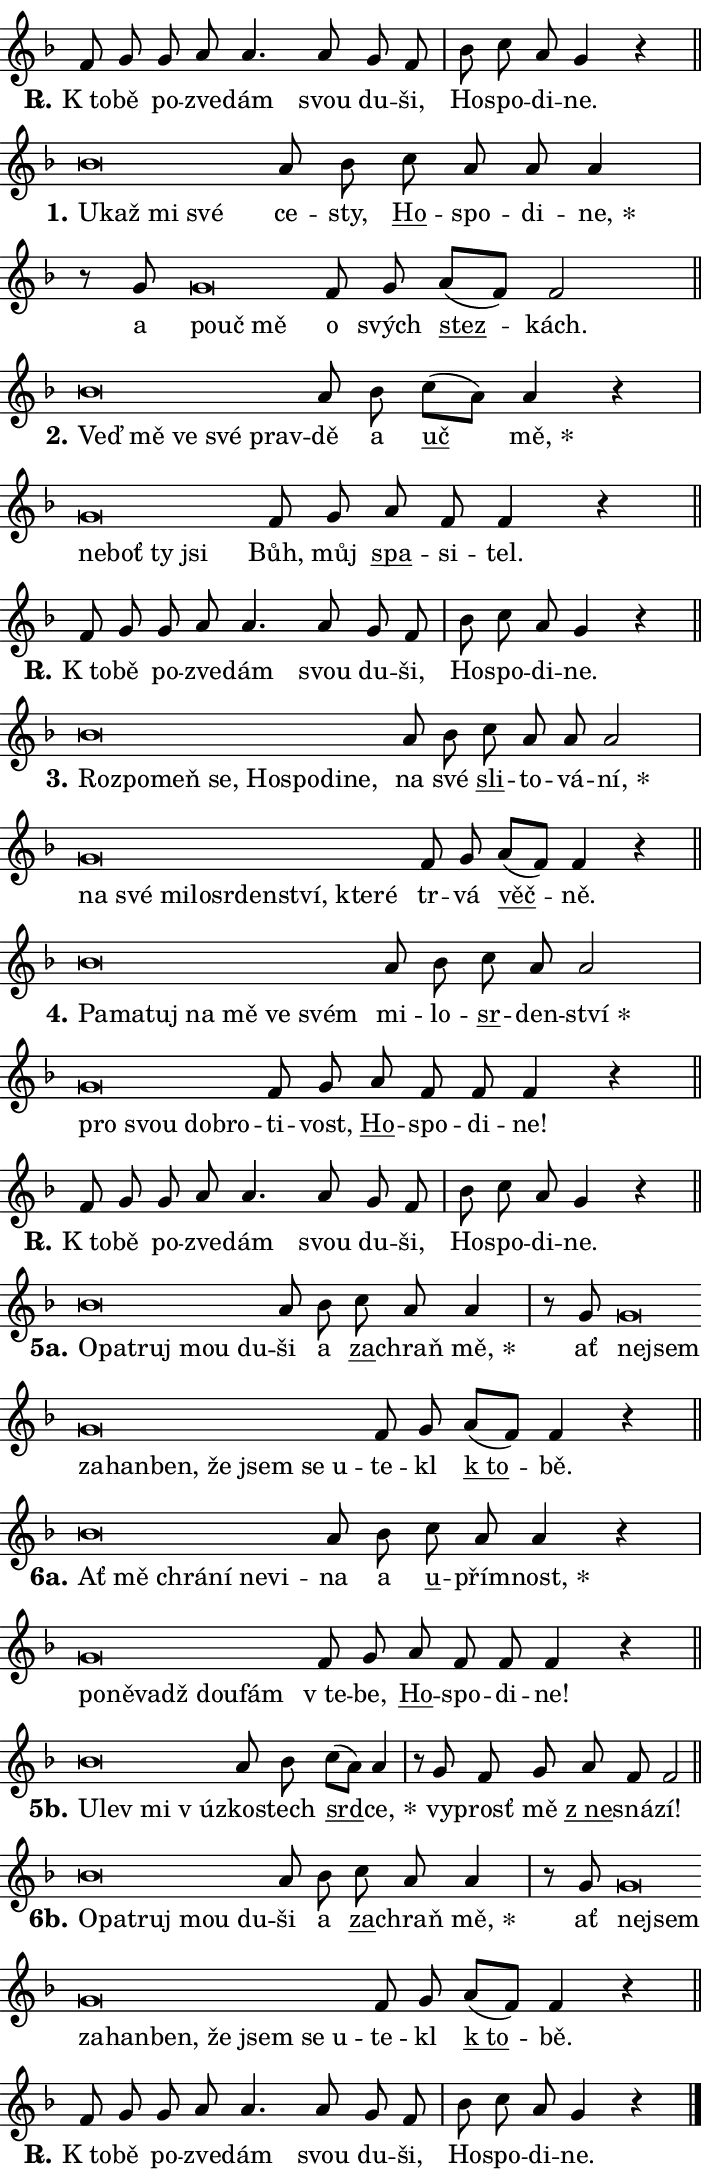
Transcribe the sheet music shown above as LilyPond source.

\version "2.24.0"
\header { tagline = "" }
\paper {
  indent = 0\cm
  top-margin = 0\cm
  right-margin = 0.13\cm % to fit lyric hyphens
  bottom-margin = 0\cm
  left-margin = 0\cm
  paper-width = 12\cm
  page-breaking = #ly:one-page-breaking
  system-system-spacing.basic-distance = #11
  score-system-spacing.basic-distance = #11
  ragged-last = ##f
}


%% Author: Thomas Morley
%% https://lists.gnu.org/archive/html/lilypond-user/2020-05/msg00002.html
#(define (line-position grob)
"Returns position of @var[grob} in current system:
   @code{'start}, if at first time-step
   @code{'end}, if at last time-step
   @code{'middle} otherwise
"
  (let* ((col (ly:item-get-column grob))
         (ln (ly:grob-object col 'left-neighbor))
         (rn (ly:grob-object col 'right-neighbor))
         (col-to-check-left (if (ly:grob? ln) ln col))
         (col-to-check-right (if (ly:grob? rn) rn col))
         (break-dir-left
           (and
             (ly:grob-property col-to-check-left 'non-musical #f)
             (ly:item-break-dir col-to-check-left)))
         (break-dir-right
           (and
             (ly:grob-property col-to-check-right 'non-musical #f)
             (ly:item-break-dir col-to-check-right))))
        (cond ((eqv? 1 break-dir-left) 'start)
              ((eqv? -1 break-dir-right) 'end)
              (else 'middle))))

#(define (tranparent-at-line-position vctor)
  (lambda (grob)
  "Relying on @code{line-position} select the relevant enry from @var{vctor}.
Used to determine transparency,"
    (case (line-position grob)
      ((end) (not (vector-ref vctor 0)))
      ((middle) (not (vector-ref vctor 1)))
      ((start) (not (vector-ref vctor 2))))))

noteHeadBreakVisibility =
#(define-music-function (break-visibility)(vector?)
"Makes @code{NoteHead}s transparent relying on @var{break-visibility}"
#{
  \override NoteHead.transparent =
    #(tranparent-at-line-position break-visibility)
#})

#(define delete-ledgers-for-transparent-note-heads
  (lambda (grob)
    "Reads whether a @code{NoteHead} is transparent.
If so this @code{NoteHead} is removed from @code{'note-heads} from
@var{grob}, which is supposed to be @code{LedgerLineSpanner}.
As a result ledgers are not printed for this @code{NoteHead}"
    (let* ((nhds-array (ly:grob-object grob 'note-heads))
           (nhds-list
             (if (ly:grob-array? nhds-array)
                 (ly:grob-array->list nhds-array)
                 '()))
           ;; Relies on the transparent-property being done before
           ;; Staff.LedgerLineSpanner.after-line-breaking is executed.
           ;; This is fragile ...
           (to-keep
             (remove
               (lambda (nhd)
                 (ly:grob-property nhd 'transparent #f))
               nhds-list)))
      ;; TODO find a better method to iterate over grob-arrays, similiar
      ;; to filter/remove etc for lists
      ;; For now rebuilt from scratch
      (set! (ly:grob-object grob 'note-heads)  '())
      (for-each
        (lambda (nhd)
          (ly:pointer-group-interface::add-grob grob 'note-heads nhd))
        to-keep))))

squashNotes = {
  \override NoteHead.X-extent = #'(-0.2 . 0.2)
  \override NoteHead.Y-extent = #'(-0.75 . 0)
  \override NoteHead.stencil =
    #(lambda (grob)
       (let ((pos (ly:grob-property grob 'staff-position)))
         (begin
           (if (< pos -7) (display "ERROR: Lower brevis then expected\n") (display ""))
           (if (<= pos -6) ly:text-interface::print ly:note-head::print))))
}
unSquashNotes = {
  \revert NoteHead.X-extent
  \revert NoteHead.Y-extent
  \revert NoteHead.stencil
}

hideNotes = \noteHeadBreakVisibility #begin-of-line-visible
unHideNotes = \noteHeadBreakVisibility #all-visible

% work-around for resetting accidentals
% https://lilypond.org/doc/v2.23/Documentation/notation/displaying-rhythms#unmetered-music
cadenzaMeasure = {
  \cadenzaOff
  \partial 1024 s1024
  \cadenzaOn
}

#(define-markup-command (accent layout props text) (markup?)
  "Underline accented syllable"
  (interpret-markup layout props
    #{\markup \override #'(offset . 4.3) \underline { #text }#}))

responsum = \markup \concat {
  "R" \hspace #-1.05 \path #0.1 #'((moveto 0 0.07) (lineto 0.9 0.8)) \hspace #0.05 "."
}

spaceSize = #0.6828661417322834 % exact space size for TeX Gyre Schola

\layout {
  \context {
    \Staff
    \remove "Time_signature_engraver"
    \override LedgerLineSpanner.after-line-breaking = #delete-ledgers-for-transparent-note-heads
  }
  \context {
    \Lyrics {
      \override LyricSpace.minimum-distance = \spaceSize
      \override LyricText.font-name = #"TeX Gyre Schola"
      \override LyricText.font-size = 1
      \override StanzaNumber.font-name = #"TeX Gyre Schola Bold"
      \override StanzaNumber.font-size = 1
    }
  }
  \context {
    \Score 
    \override NoteHead.text =
      #(lambda (grob) 
        (let ((pos (ly:grob-property grob 'staff-position)))
          #{\markup {
            \combine
              \halign #-0.55 \raise #(if (= pos -6) 0 0.5) \override #'(thickness . 2) \draw-line #'(3.2 . 0)
              \musicglyph "noteheads.sM1"
          }#}))
  }
}

% magnetic-lyrics.ily
%
%   written by
%     Jean Abou Samra <jean@abou-samra.fr>
%     Werner Lemberg <wl@gnu.org>
%
%   adapted by
%     Jiri Hon <jiri.hon@gmail.com>
%
% Version 2022-Apr-15

% https://www.mail-archive.com/lilypond-user@gnu.org/msg149350.html

#(define (Left_hyphen_pointer_engraver context)
   "Collect syllable-hyphen-syllable occurrences in lyrics and store
them in properties.  This engraver only looks to the left.  For
example, if the lyrics input is @code{foo -- bar}, it does the
following.

@itemize @bullet
@item
Set the @code{text} property of the @code{LyricHyphen} grob between
@q{foo} and @q{bar} to @code{foo}.

@item
Set the @code{left-hyphen} property of the @code{LyricText} grob with
text @q{foo} to the @code{LyricHyphen} grob between @q{foo} and
@q{bar}.
@end itemize

Use this auxiliary engraver in combination with the
@code{lyric-@/text::@/apply-@/magnetic-@/offset!} hook."
   (let ((hyphen #f)
         (text #f))
     (make-engraver
      (acknowledgers
       ((lyric-syllable-interface engraver grob source-engraver)
        (set! text grob)))
      (end-acknowledgers
       ((lyric-hyphen-interface engraver grob source-engraver)
        ;(when (not (grob::has-interface grob 'lyric-space-interface))
          (set! hyphen grob)));)
      ((stop-translation-timestep engraver)
       (when (and text hyphen)
         (ly:grob-set-object! text 'left-hyphen hyphen))
       (set! text #f)
       (set! hyphen #f)))))

#(define (lyric-text::apply-magnetic-offset! grob)
   "If the space between two syllables is less than the value in
property @code{LyricText@/.details@/.squash-threshold}, move the right
syllable to the left so that it gets concatenated with the left
syllable.

Use this function as a hook for
@code{LyricText@/.after-@/line-@/breaking} if the
@code{Left_@/hyphen_@/pointer_@/engraver} is active."
   (let ((hyphen (ly:grob-object grob 'left-hyphen #f)))
     (when hyphen
       (let ((left-text (ly:spanner-bound hyphen LEFT)))
         (when (grob::has-interface left-text 'lyric-syllable-interface)
           (let* ((common (ly:grob-common-refpoint grob left-text X))
                  (this-x-ext (ly:grob-extent grob common X))
                  (left-x-ext
                   (begin
                     ;; Trigger magnetism for left-text.
                     (ly:grob-property left-text 'after-line-breaking)
                     (ly:grob-extent left-text common X)))
                  ;; `delta` is the gap width between two syllables.
                  (delta (- (interval-start this-x-ext)
                            (interval-end left-x-ext)))
                  (details (ly:grob-property grob 'details))
                  (threshold (assoc-get 'squash-threshold details 0.2)))
             (when (< delta threshold)
               (let* (;; We have to manipulate the input text so that
                      ;; ligatures crossing syllable boundaries are not
                      ;; disabled.  For languages based on the Latin
                      ;; script this is essentially a beautification.
                      ;; However, for non-Western scripts it can be a
                      ;; necessity.
                      (lt (ly:grob-property left-text 'text))
                      (rt (ly:grob-property grob 'text))
                      (is-space (grob::has-interface hyphen 'lyric-space-interface))
                      (space (if is-space " " ""))
                      (extra-delta (if is-space spaceSize 0))
                      ;; Append new syllable.
                      (ltrt-space (if (and (string? lt) (string? rt))
                                (string-append lt space rt)
                                (make-concat-markup (list lt space rt))))
                      ;; Right-align `ltrt` to the right side.
                      (ltrt-space-markup (grob-interpret-markup
                               grob
                               (make-translate-markup
                                (cons (interval-length this-x-ext) 0)
                                (make-right-align-markup ltrt-space)))))
                 (begin
                   ;; Don't print `left-text`.
                   (ly:grob-set-property! left-text 'stencil #f)
                   ;; Set text and stencil (which holds all collected
                   ;; syllables so far) and shift it to the left.
                   (ly:grob-set-property! grob 'text ltrt-space)
                   (ly:grob-set-property! grob 'stencil ltrt-space-markup)
                   (ly:grob-translate-axis! grob (- (- delta extra-delta)) X))))))))))


#(define (lyric-hyphen::displace-bounds-first grob)
   ;; Make very sure this callback isn't triggered too early.
   (let ((left (ly:spanner-bound grob LEFT))
         (right (ly:spanner-bound grob RIGHT)))
     (ly:grob-property left 'after-line-breaking)
     (ly:grob-property right 'after-line-breaking)
     (ly:lyric-hyphen::print grob)))

squashThreshold = #0.4

\layout {
  \context {
    \Lyrics
    \consists #Left_hyphen_pointer_engraver
    \override LyricText.after-line-breaking =
      #lyric-text::apply-magnetic-offset!
    \override LyricHyphen.stencil = #lyric-hyphen::displace-bounds-first
    \override LyricText.details.squash-threshold = \squashThreshold
    \override LyricHyphen.minimum-distance = 0
    \override LyricHyphen.minimum-length = \squashThreshold
  }
}

squashText = \override LyricText.details.squash-threshold = 9999
unSquashText = \override LyricText.details.squash-threshold = \squashThreshold

leftText = \override LyricText.self-alignment-X = #LEFT
unLeftText = \revert LyricText.self-alignment-X

starOffset = #(lambda (grob) 
                (let ((x_offset (ly:self-alignment-interface::aligned-on-x-parent grob)))
                  (if (= x_offset 0) 0 (+ x_offset 1.2))))

star = #(define-music-function (syllable)(string?)
"Append star separator at the end of a syllable"
#{
  \once \override LyricText.X-offset = #starOffset
  \lyricmode { \markup {
    #syllable
    \override #'((font-name . "TeX Gyre Schola Bold")) \hspace #0.2 \lower #0.65 \larger "*"
  } }
#})

starAccent = #(define-music-function (syllable)(string?)
"Append star separator at the end of a syllable and make accent"
#{
  \once \override LyricText.X-offset = #starOffset
  \lyricmode { \markup {
    \accent #syllable
    \override #'((font-name . "TeX Gyre Schola Bold")) \hspace #0.2 \lower #0.65 \larger "*"
  } }
#})

breath = #(define-music-function (syllable)(string?)
"Append breathing indicator at the end of a syllable"
#{
  \lyricmode { \markup { #syllable "+" } }
#})

optionalBreath = #(define-music-function (syllable)(string?)
"Append optional breathing indicator at the end of a syllable"
#{
  \lyricmode { \markup { #syllable "(+)" } }
#})


\score {
    <<
        \new Voice = "melody" { \cadenzaOn \key f \major \relative { f'8 g \bar "" g a a4. \bar "" a8 g f \cadenzaMeasure \bar "|" bes c a g4 r \cadenzaMeasure \bar "||" \break } }
        \new Lyrics \lyricsto "melody" { \lyricmode { \set stanza = \responsum
"K to" -- bě po -- zve -- dám svou du -- ši, Ho -- spo -- di -- ne. } }
    >>
    \layout {}
}

\score {
    <<
        \new Voice = "melody" { \cadenzaOn \key f \major \relative { \squashNotes bes'\breve*1/16 \hideNotes \breve*1/16 \bar "" \breve*1/16 \breve*1/16 \bar "" \unHideNotes \unSquashNotes a8 bes \bar "" c a a a4 \cadenzaMeasure \bar "|" r8 g8 \squashNotes g\breve*1/16 \hideNotes \breve*1/16 \breve*1/16 \bar "" \unHideNotes \unSquashNotes f8 g \bar "" a[( f)] f2 \cadenzaMeasure \bar "||" \break } }
        \new Lyrics \lyricsto "melody" { \lyricmode { \set stanza = "1."
\leftText U -- \squashText kaž mi své \unLeftText \unSquashText ce -- sty, \markup \accent Ho -- spo -- di -- \star ne, a \leftText po -- \squashText uč mě \unLeftText \unSquashText o svých \markup \accent stez -- kách. } }
    >>
    \layout {}
}

\score {
    <<
        \new Voice = "melody" { \cadenzaOn \key f \major \relative { \squashNotes bes'\breve*1/16 \hideNotes \breve*1/16 \bar "" \breve*1/16 \bar "" \breve*1/16 \breve*1/16 \bar "" \unHideNotes \unSquashNotes a8 bes \bar "" c[( a)] a4 r \cadenzaMeasure \bar "|" \squashNotes g\breve*1/16 \hideNotes \breve*1/16 \bar "" \breve*1/16 \breve*1/16 \bar "" \unHideNotes \unSquashNotes f8 g \bar "" a f f4 r \cadenzaMeasure \bar "||" \break } }
        \new Lyrics \lyricsto "melody" { \lyricmode { \set stanza = "2."
\leftText Veď \squashText mě ve své prav -- \unLeftText \unSquashText dě a \markup \accent uč \star mě, \leftText ne -- \squashText boť ty jsi \unLeftText \unSquashText Bůh, můj \markup \accent spa -- si -- tel. } }
    >>
    \layout {}
}

\score {
    <<
        \new Voice = "melody" { \cadenzaOn \key f \major \relative { f'8 g \bar "" g a a4. \bar "" a8 g f \cadenzaMeasure \bar "|" bes c a g4 r \cadenzaMeasure \bar "||" \break } }
        \new Lyrics \lyricsto "melody" { \lyricmode { \set stanza = \responsum
"K to" -- bě po -- zve -- dám svou du -- ši, Ho -- spo -- di -- ne. } }
    >>
    \layout {}
}

\score {
    <<
        \new Voice = "melody" { \cadenzaOn \key f \major \relative { \squashNotes bes'\breve*1/16 \hideNotes \breve*1/16 \bar "" \breve*1/16 \bar "" \breve*1/16 \bar "" \breve*1/16 \bar "" \breve*1/16 \bar "" \breve*1/16 \breve*1/16 \bar "" \unHideNotes \unSquashNotes a8 bes \bar "" c a a a2 \cadenzaMeasure \bar "|" \squashNotes g\breve*1/16 \hideNotes \breve*1/16 \bar "" \breve*1/16 \bar "" \breve*1/16 \bar "" \breve*1/16 \bar "" \breve*1/16 \bar "" \breve*1/16 \bar "" \breve*1/16 \breve*1/16 \bar "" \unHideNotes \unSquashNotes f8 g \bar "" a[( f)] f4 r \cadenzaMeasure \bar "||" \break } }
        \new Lyrics \lyricsto "melody" { \lyricmode { \set stanza = "3."
\leftText Roz -- \squashText po -- meň se, Ho -- spo -- di -- ne, \unLeftText \unSquashText na své \markup \accent sli -- to -- vá -- \star ní, \leftText na \squashText své mi -- lo -- sr -- den -- ství, kte -- ré \unLeftText \unSquashText tr -- vá \markup \accent věč -- ně. } }
    >>
    \layout {}
}

\score {
    <<
        \new Voice = "melody" { \cadenzaOn \key f \major \relative { \squashNotes bes'\breve*1/16 \hideNotes \breve*1/16 \bar "" \breve*1/16 \bar "" \breve*1/16 \bar "" \breve*1/16 \bar "" \breve*1/16 \breve*1/16 \bar "" \unHideNotes \unSquashNotes a8 bes \bar "" c a a2 \cadenzaMeasure \bar "|" \squashNotes g\breve*1/16 \hideNotes \breve*1/16 \bar "" \breve*1/16 \breve*1/16 \bar "" \unHideNotes \unSquashNotes f8 g \bar "" a f f f4 r \cadenzaMeasure \bar "||" \break } }
        \new Lyrics \lyricsto "melody" { \lyricmode { \set stanza = "4."
\leftText Pa -- \squashText ma -- tuj na mě ve svém \unLeftText \unSquashText mi -- lo -- \markup \accent sr -- den -- \star ství \leftText pro \squashText svou dob -- ro -- \unLeftText \unSquashText ti -- vost, \markup \accent Ho -- spo -- di -- ne! } }
    >>
    \layout {}
}

\score {
    <<
        \new Voice = "melody" { \cadenzaOn \key f \major \relative { f'8 g \bar "" g a a4. \bar "" a8 g f \cadenzaMeasure \bar "|" bes c a g4 r \cadenzaMeasure \bar "||" \break } }
        \new Lyrics \lyricsto "melody" { \lyricmode { \set stanza = \responsum
"K to" -- bě po -- zve -- dám svou du -- ši, Ho -- spo -- di -- ne. } }
    >>
    \layout {}
}

\score {
    <<
        \new Voice = "melody" { \cadenzaOn \key f \major \relative { \squashNotes bes'\breve*1/16 \hideNotes \breve*1/16 \bar "" \breve*1/16 \bar "" \breve*1/16 \breve*1/16 \bar "" \unHideNotes \unSquashNotes a8 bes \bar "" c a a4 \cadenzaMeasure \bar "|" r8 g \squashNotes g\breve*1/16 \hideNotes \breve*1/16 \bar "" \breve*1/16 \bar "" \breve*1/16 \bar "" \breve*1/16 \bar "" \breve*1/16 \bar "" \breve*1/16 \bar "" \breve*1/16 \breve*1/16 \bar "" \unHideNotes \unSquashNotes f8 g \bar "" a[( f)] f4 r \cadenzaMeasure \bar "||" \break } }
        \new Lyrics \lyricsto "melody" { \lyricmode { \set stanza = "5a."
\leftText O -- \squashText pa -- truj mou du -- \unLeftText \unSquashText ši a \markup \accent za -- chraň \star mě, ať \leftText nej -- \squashText sem za -- han -- ben, že jsem se u -- \unLeftText \unSquashText te -- kl \markup \accent "k to" -- bě. } }
    >>
    \layout {}
}

\score {
    <<
        \new Voice = "melody" { \cadenzaOn \key f \major \relative { \squashNotes bes'\breve*1/16 \hideNotes \breve*1/16 \bar "" \breve*1/16 \bar "" \breve*1/16 \bar "" \breve*1/16 \breve*1/16 \bar "" \unHideNotes \unSquashNotes a8 bes \bar "" c a a4 r \cadenzaMeasure \bar "|" \squashNotes g\breve*1/16 \hideNotes \breve*1/16 \bar "" \breve*1/16 \bar "" \breve*1/16 \breve*1/16 \bar "" \unHideNotes \unSquashNotes f8 g \bar "" a f f f4 r \cadenzaMeasure \bar "||" \break } }
        \new Lyrics \lyricsto "melody" { \lyricmode { \set stanza = "6a."
\leftText Ať \squashText mě chrá -- ní ne -- vi -- \unLeftText \unSquashText na a \markup \accent u -- přím -- \star nost, \leftText po -- \squashText ně -- vadž dou -- fám \unLeftText \unSquashText "v te" -- be, \markup \accent Ho -- spo -- di -- ne! } }
    >>
    \layout {}
}

\score {
    <<
        \new Voice = "melody" { \cadenzaOn \key f \major \relative { \squashNotes bes'\breve*1/16 \hideNotes \breve*1/16 \bar "" \breve*1/16 \breve*1/16 \bar "" \unHideNotes \unSquashNotes a8 bes \bar "" c[( a)] a4 \cadenzaMeasure \bar "|" r8 g f8 g \bar "" a f f2 \cadenzaMeasure \bar "||" \break } }
        \new Lyrics \lyricsto "melody" { \lyricmode { \set stanza = "5b."
\leftText U -- \squashText lev mi "v úz" -- \unLeftText \unSquashText ko -- stech \markup \accent srd -- \star ce, vy -- prosť mě \markup \accent "z ne" -- sná -- zí! } }
    >>
    \layout {}
}

\score {
    <<
        \new Voice = "melody" { \cadenzaOn \key f \major \relative { \squashNotes bes'\breve*1/16 \hideNotes \breve*1/16 \bar "" \breve*1/16 \bar "" \breve*1/16 \breve*1/16 \bar "" \unHideNotes \unSquashNotes a8 bes \bar "" c a a4 \cadenzaMeasure \bar "|" r8 g8 \squashNotes g\breve*1/16 \hideNotes \breve*1/16 \bar "" \breve*1/16 \bar "" \breve*1/16 \bar "" \breve*1/16 \bar "" \breve*1/16 \bar "" \breve*1/16 \bar "" \breve*1/16 \breve*1/16 \bar "" \unHideNotes \unSquashNotes f8 g \bar "" a[( f)] f4 r \cadenzaMeasure \bar "||" \break } }
        \new Lyrics \lyricsto "melody" { \lyricmode { \set stanza = "6b."
\leftText O -- \squashText pa -- truj mou du -- \unLeftText \unSquashText ši a \markup \accent za -- chraň \star mě, ať \leftText nej -- \squashText sem za -- han -- ben, že jsem se u -- \unLeftText \unSquashText te -- kl \markup \accent "k to" -- bě. } }
    >>
    \layout {}
}

\score {
    <<
        \new Voice = "melody" { \cadenzaOn \key f \major \relative { f'8 g \bar "" g a a4. \bar "" a8 g f \cadenzaMeasure \bar "|" bes c a g4 r \cadenzaMeasure \bar "||" \break } \bar "|." }
        \new Lyrics \lyricsto "melody" { \lyricmode { \set stanza = \responsum
"K to" -- bě po -- zve -- dám svou du -- ši, Ho -- spo -- di -- ne. } }
    >>
    \layout {}
}
